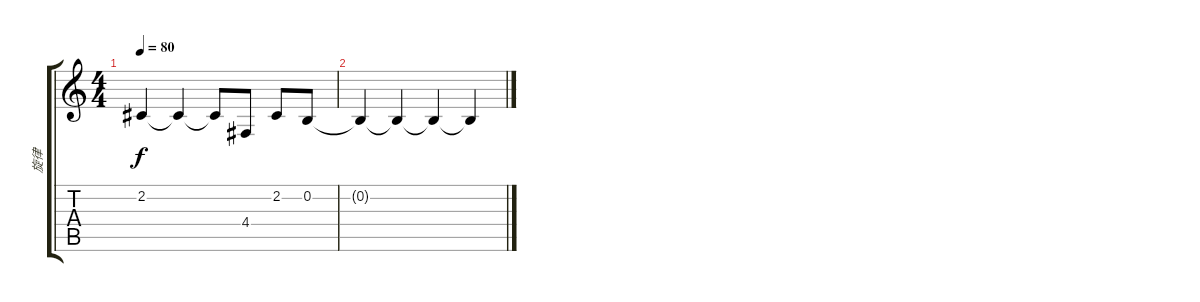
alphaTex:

\track ("旋律" "旋律") {instrument flute}
\staff {score tabs}
\tuning (E4 B3 G3 D3 A2 E2) {hide}
\ts (4 4)
\tempo 80
\clef g2
\ks c
2.2{t}.4{dy f} 2.2{t}.4 2.2{t}.8 4.4.8 2.2.8 0.2.8 |
0.2{t}.4 0.2{t}.4 0.2{t}.4 0.2{t}.4
